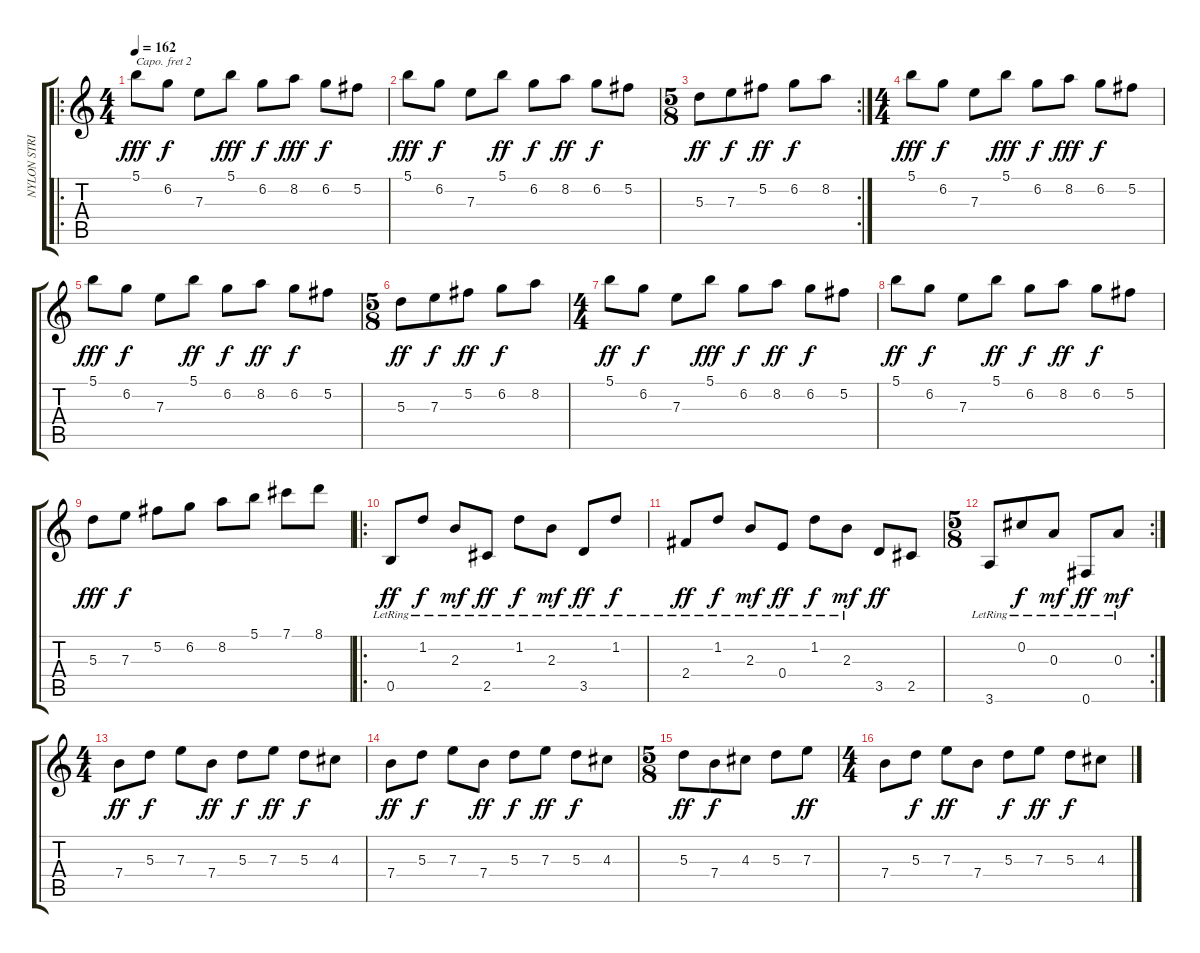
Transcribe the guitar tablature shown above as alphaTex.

\track ("NYLON STRING GTR." "NYLON STRI") {instrument acousticguitarnylon}
\staff {score tabs}
\capo 2
\tuning (E4 B3 G3 D3 A2 E2) {hide}
\ro
\ts (4 4)
\tempo 162
\clef g2
\ks c
5.1.8{dy fff} 6.2.8{dy f} 7.3.8 5.1.8{dy fff} 6.2.8{dy f} 8.2.8{dy fff} 6.2.8{dy f} 5.2.8 |
5.1.8{dy fff} 6.2.8{dy f} 7.3.8 5.1.8{dy ff} 6.2.8{dy f} 8.2.8{dy ff} 6.2.8{dy f} 5.2.8 |
\rc 2
\ts (5 8)
5.3.8{dy ff} 7.3.8{dy f} 5.2.8{dy ff} 6.2.8{dy f} 8.2.8 |
\ts (4 4)
5.1.8{dy fff} 6.2.8{dy f} 7.3.8 5.1.8{dy fff} 6.2.8{dy f} 8.2.8{dy fff} 6.2.8{dy f} 5.2.8 |
5.1.8{dy fff} 6.2.8{dy f} 7.3.8 5.1.8{dy ff} 6.2.8{dy f} 8.2.8{dy ff} 6.2.8{dy f} 5.2.8 |
\ts (5 8)
5.3.8{dy ff} 7.3.8{dy f} 5.2.8{dy ff} 6.2.8{dy f} 8.2.8 |
\ts (4 4)
5.1.8{dy ff} 6.2.8{dy f} 7.3.8 5.1.8{dy fff} 6.2.8{dy f} 8.2.8{dy ff} 6.2.8{dy f} 5.2.8 |
5.1.8{dy ff} 6.2.8{dy f} 7.3.8 5.1.8{dy ff} 6.2.8{dy f} 8.2.8{dy ff} 6.2.8{dy f} 5.2.8 |
5.3.8{dy fff} 7.3.8{dy f} 5.2.8 6.2.8 8.2.8 5.1.8 7.1.8 8.1.8 |
\ro
0.5{lr}.8{dy ff} 1.2{lr}.8{dy f} 2.3{lr}.8{dy mf} 2.5{lr}.8{dy ff} 1.2{lr}.8{dy f} 2.3{lr}.8{dy mf} 3.5{lr}.8{dy ff} 1.2{lr}.8{dy f} |
2.4{lr}.8{dy ff} 1.2{lr}.8{dy f} 2.3{lr}.8{dy mf} 0.4{lr}.8{dy ff} 1.2{lr}.8{dy f} 2.3{lr}.8{dy mf} 3.5.8{dy ff} 2.5.8 |
\rc 2
\ts (5 8)
3.6{lr}.8 0.2{lr}.8{dy f} 0.3{lr}.8{dy mf} 0.6{lr}.8{dy ff} 0.3{lr}.8{dy mf} |
\ts (4 4)
7.4.8{dy ff} 5.3.8{dy f} 7.3.8 7.4.8{dy ff} 5.3.8{dy f} 7.3.8{dy ff} 5.3.8{dy f} 4.3.8 |
7.4.8{dy ff} 5.3.8{dy f} 7.3.8 7.4.8{dy ff} 5.3.8{dy f} 7.3.8{dy ff} 5.3.8{dy f} 4.3.8 |
\ts (5 8)
5.3.8{dy ff} 7.4.8{dy f} 4.3.8 5.3.8 7.3.8{dy ff} |
\ts (4 4)
7.4.8 5.3.8{dy f} 7.3.8{dy ff} 7.4.8 5.3.8{dy f} 7.3.8{dy ff} 5.3.8{dy f} 4.3.8
